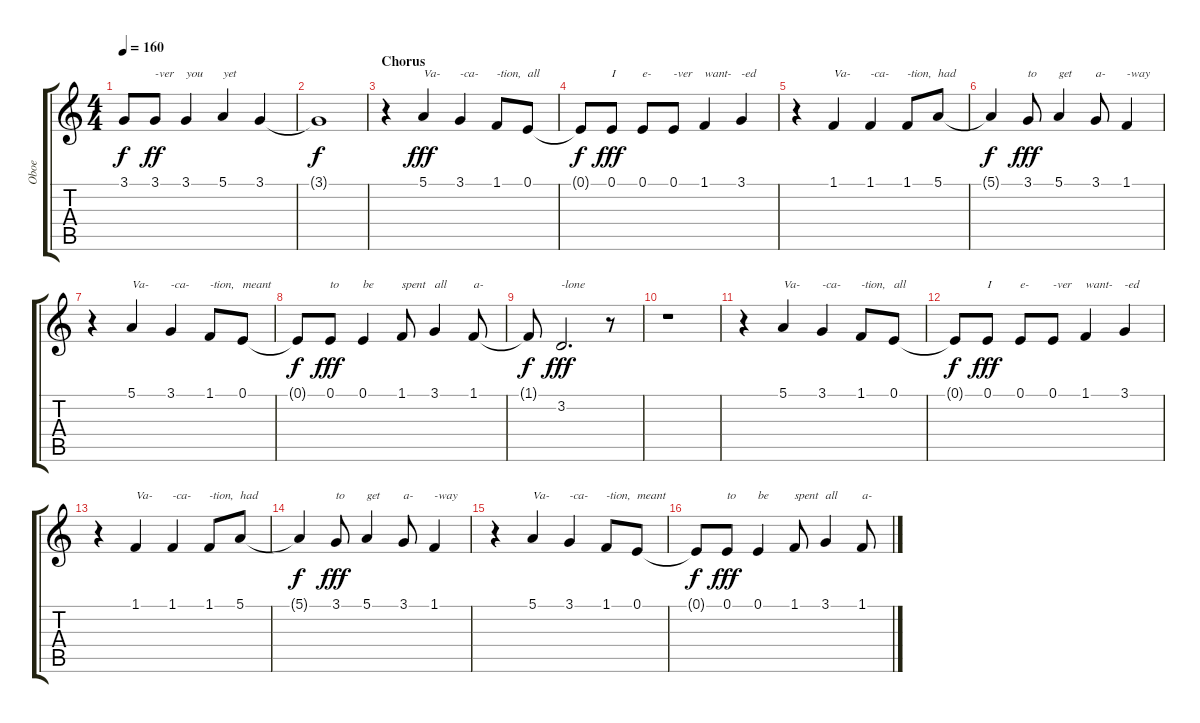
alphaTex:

\track ("Oboe" "Oboe") {instrument bassoon}
\staff {score tabs}
\tuning (E4 B3 G3 D3 A2 E2) {hide}
\ts (4 4)
\tempo 160
\clef g2
\ks c
3.1{t}.8{dy f} 3.1.8{txt "-ver" dy ff} 3.1.4{txt "you"} 5.1.4{txt "yet"} 3.1.4 |
3.1{t}.1{dy f} |
\section ("" "Chorus")
r.4 5.1.4{txt "Va-" dy fff} 3.1.4{txt "-ca-"} 1.1.8{txt "-tion,"} 0.1.8{txt "all"} |
0.1{t}.8{dy f} 0.1.8{txt "I" dy fff} 0.1.8{txt "e-"} 0.1.8{txt "-ver"} 1.1.4{txt "want-"} 3.1.4{txt "-ed"} |
r.4 1.1.4{txt "Va-"} 1.1.4{txt "-ca-"} 1.1.8{txt "-tion,"} 5.1.8{txt "had"} |
5.1{t}.4{dy f} 3.1.8{txt "to" dy fff} 5.1.4{txt "get"} 3.1.8{txt "a-"} 1.1.4{txt "-way"} |
r.4 5.1.4{txt "Va-"} 3.1.4{txt "-ca-"} 1.1.8{txt "-tion,"} 0.1.8{txt "meant"} |
0.1{t}.8{dy f} 0.1.8{txt "to" dy fff} 0.1.4{txt "be"} 1.1.8{txt "spent"} 3.1.4{txt "all"} 1.1.8{txt "a-"} |
1.1{t}.8{dy f} 3.2.2{d txt "-lone" dy fff} r.8 |
r.1 |
r.4 5.1.4{txt "Va-"} 3.1.4{txt "-ca-"} 1.1.8{txt "-tion,"} 0.1.8{txt "all"} |
0.1{t}.8{dy f} 0.1.8{txt "I" dy fff} 0.1.8{txt "e-"} 0.1.8{txt "-ver"} 1.1.4{txt "want-"} 3.1.4{txt "-ed"} |
r.4 1.1.4{txt "Va-"} 1.1.4{txt "-ca-"} 1.1.8{txt "-tion,"} 5.1.8{txt "had"} |
5.1{t}.4{dy f} 3.1.8{txt "to" dy fff} 5.1.4{txt "get"} 3.1.8{txt "a-"} 1.1.4{txt "-way"} |
r.4 5.1.4{txt "Va-"} 3.1.4{txt "-ca-"} 1.1.8{txt "-tion,"} 0.1.8{txt "meant"} |
0.1{t}.8{dy f} 0.1.8{txt "to" dy fff} 0.1.4{txt "be"} 1.1.8{txt "spent"} 3.1.4{txt "all"} 1.1.8{txt "a-"}
